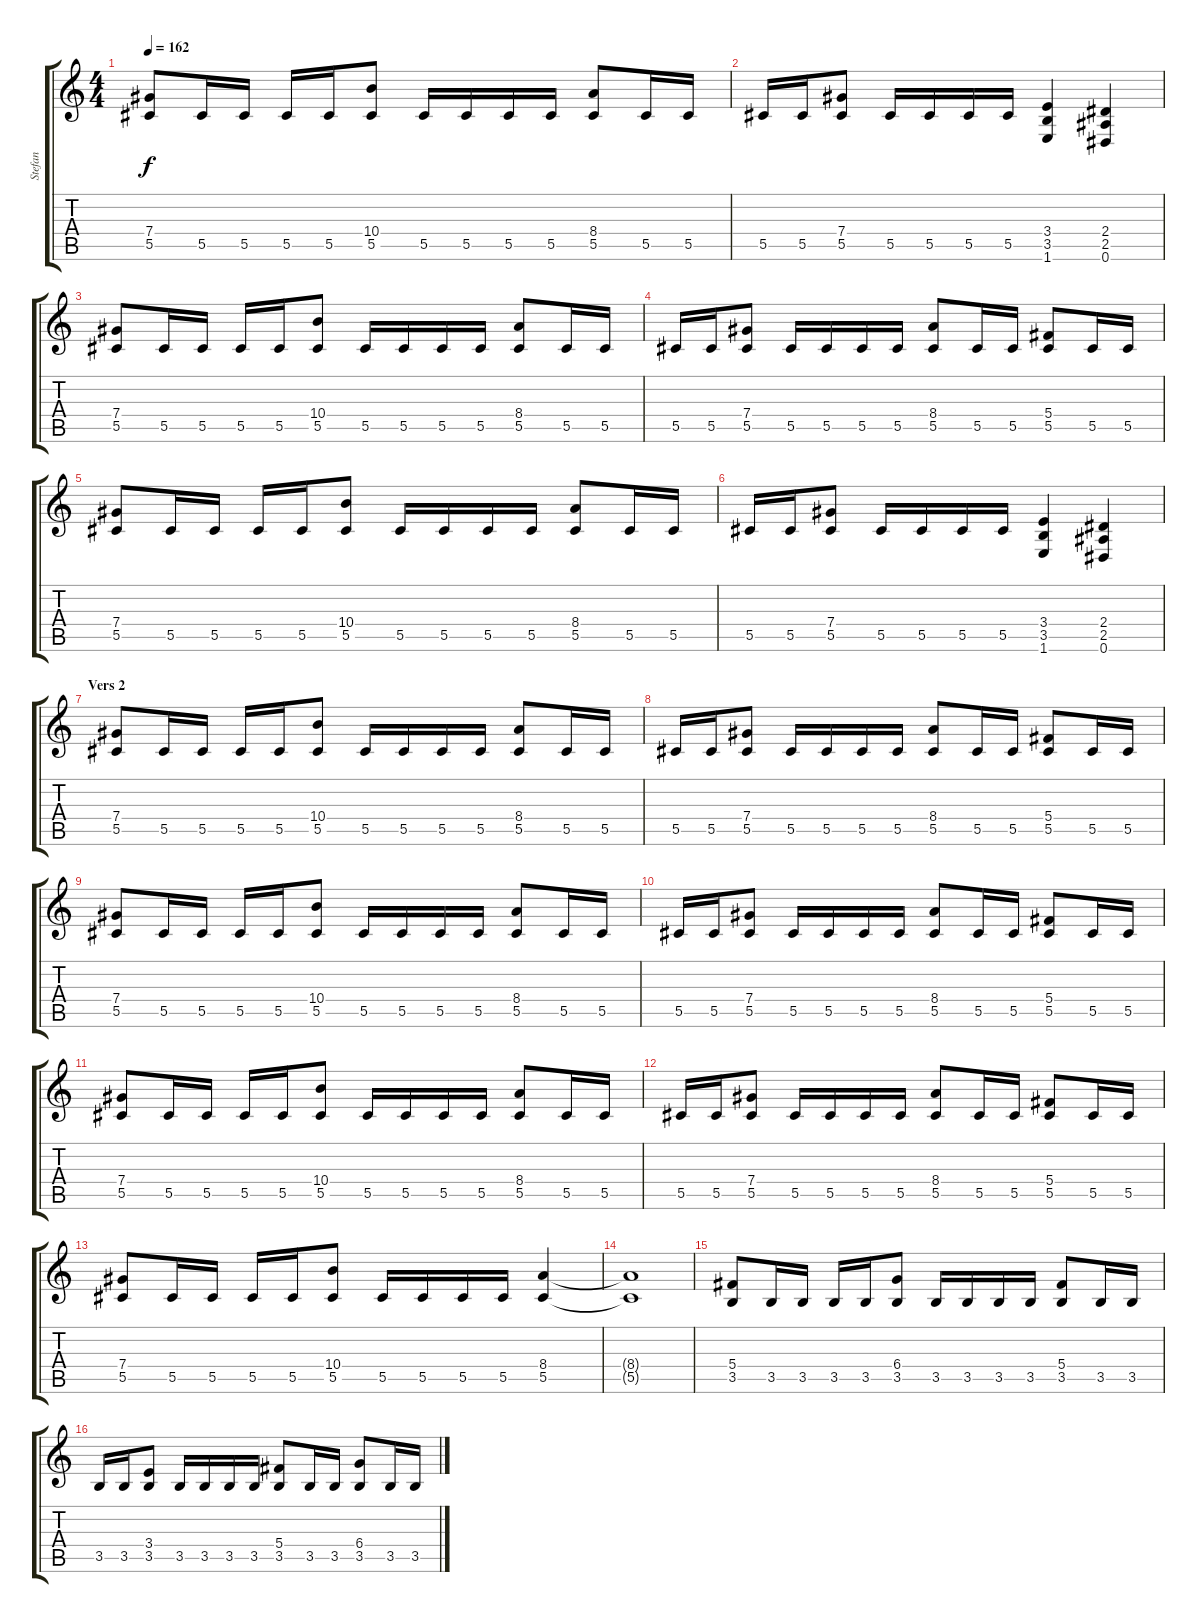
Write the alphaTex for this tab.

\track ("Stefan" "Stefan") {instrument distortionguitar}
\staff {score tabs}
\tuning (Eb4 Bb3 Gb3 Db3 Ab2 Eb2) {hide}
\ts (4 4)
\tempo 162
\clef g2
\ks c
(7.4 5.5).8{dy f} 5.5.16 5.5.16 5.5.16 5.5.16 (10.4 5.5).8 5.5.16 5.5.16 5.5.16 5.5.16 (8.4 5.5).8 5.5.16 5.5.16 |
5.5.16 5.5.16 (7.4 5.5).8 5.5.16 5.5.16 5.5.16 5.5.16 (3.4 3.5 1.6).4 (2.4 2.5 0.6).4 |
(7.4 5.5).8 5.5.16 5.5.16 5.5.16 5.5.16 (10.4 5.5).8 5.5.16 5.5.16 5.5.16 5.5.16 (8.4 5.5).8 5.5.16 5.5.16 |
5.5.16 5.5.16 (7.4 5.5).8 5.5.16 5.5.16 5.5.16 5.5.16 (8.4 5.5).8 5.5.16 5.5.16 (5.4 5.5).8 5.5.16 5.5.16 |
(7.4 5.5).8 5.5.16 5.5.16 5.5.16 5.5.16 (10.4 5.5).8 5.5.16 5.5.16 5.5.16 5.5.16 (8.4 5.5).8 5.5.16 5.5.16 |
5.5.16 5.5.16 (7.4 5.5).8 5.5.16 5.5.16 5.5.16 5.5.16 (3.4 3.5 1.6).4 (2.4 2.5 0.6).4 |
\section ("" "Vers 2")
(7.4 5.5).8 5.5.16 5.5.16 5.5.16 5.5.16 (10.4 5.5).8 5.5.16 5.5.16 5.5.16 5.5.16 (8.4 5.5).8 5.5.16 5.5.16 |
5.5.16 5.5.16 (7.4 5.5).8 5.5.16 5.5.16 5.5.16 5.5.16 (8.4 5.5).8 5.5.16 5.5.16 (5.4 5.5).8 5.5.16 5.5.16 |
(7.4 5.5).8 5.5.16 5.5.16 5.5.16 5.5.16 (10.4 5.5).8 5.5.16 5.5.16 5.5.16 5.5.16 (8.4 5.5).8 5.5.16 5.5.16 |
5.5.16 5.5.16 (7.4 5.5).8 5.5.16 5.5.16 5.5.16 5.5.16 (8.4 5.5).8 5.5.16 5.5.16 (5.4 5.5).8 5.5.16 5.5.16 |
(7.4 5.5).8 5.5.16 5.5.16 5.5.16 5.5.16 (10.4 5.5).8 5.5.16 5.5.16 5.5.16 5.5.16 (8.4 5.5).8 5.5.16 5.5.16 |
5.5.16 5.5.16 (7.4 5.5).8 5.5.16 5.5.16 5.5.16 5.5.16 (8.4 5.5).8 5.5.16 5.5.16 (5.4 5.5).8 5.5.16 5.5.16 |
(7.4 5.5).8 5.5.16 5.5.16 5.5.16 5.5.16 (10.4 5.5).8 5.5.16 5.5.16 5.5.16 5.5.16 (8.4 5.5).4 |
(8.4{t} 5.5{t}).1 |
(5.4 3.5).8 3.5.16 3.5.16 3.5.16 3.5.16 (6.4 3.5).8 3.5.16 3.5.16 3.5.16 3.5.16 (5.4 3.5).8 3.5.16 3.5.16 |
3.5.16 3.5.16 (3.4 3.5).8 3.5.16 3.5.16 3.5.16 3.5.16 (5.4 3.5).8 3.5.16 3.5.16 (6.4 3.5).8 3.5.16 3.5.16
